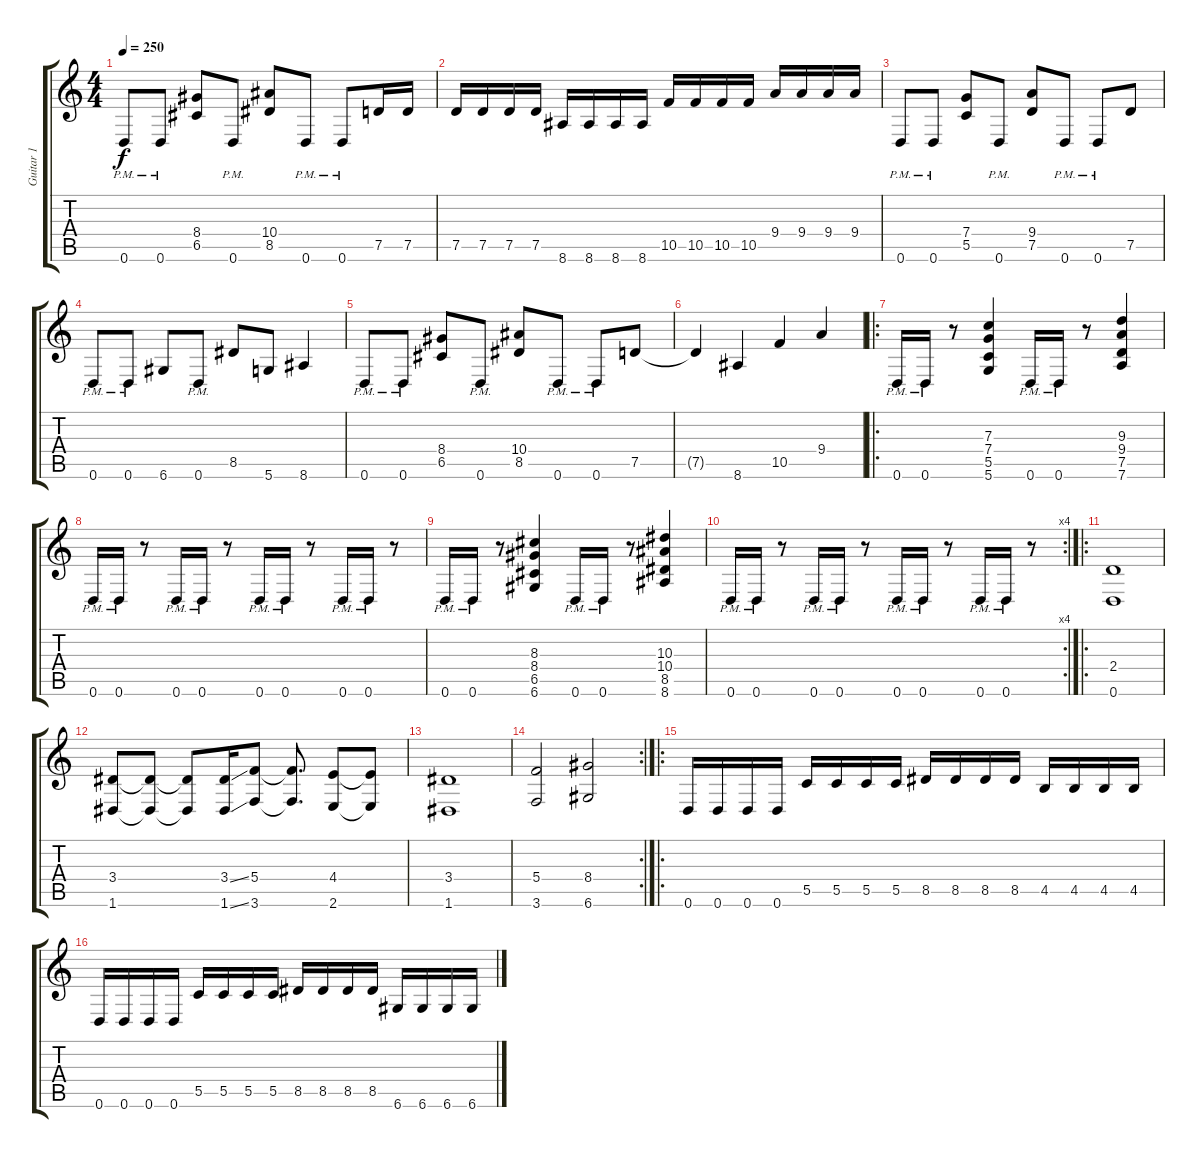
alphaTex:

\track ("Guitar 1" "Guitar 1") {instrument distortionguitar}
\staff {score tabs}
\tuning (D4 A3 F3 C3 G2 D2) {hide}
\ts (4 4)
\tempo 250
\clef g2
\ks c
0.6{pm}.8{dy f} 0.6{pm}.8 (8.4 6.5).8 0.6{pm}.8 (10.4 8.5).8 0.6{pm}.8 0.6{pm}.8 7.5.16 7.5.16 |
7.5.16 7.5.16 7.5.16 7.5.16 8.6.16 8.6.16 8.6.16 8.6.16 10.5.16 10.5.16 10.5.16 10.5.16 9.4.16 9.4.16 9.4.16 9.4.16 |
0.6{pm}.8 0.6{pm}.8 (7.4 5.5).8 0.6{pm}.8 (9.4 7.5).8 0.6{pm}.8 0.6{pm}.8 7.5.8 |
0.6{pm}.8 0.6{pm}.8 6.6.8 0.6{pm}.8 8.5.8 5.6.8 8.6.4 |
0.6{pm}.8 0.6{pm}.8 (8.4 6.5).8 0.6{pm}.8 (10.4 8.5).8 0.6{pm}.8 0.6{pm}.8 7.5.8 |
7.5{t}.4 8.6.4 10.5.4 9.4.4 |
\ro
0.6{pm}.16 0.6{pm}.16 r.8 (7.3 7.4 5.5 5.6).4 0.6{pm}.16 0.6{pm}.16 r.8 (9.3 9.4 7.5 7.6).4 |
0.6{pm}.16 0.6{pm}.16 r.8 0.6{pm}.16 0.6{pm}.16 r.8 0.6{pm}.16 0.6{pm}.16 r.8 0.6{pm}.16 0.6{pm}.16 r.8 |
0.6{pm}.16 0.6{pm}.16 r.8 (8.3 8.4 6.5 6.6).4 0.6{pm}.16 0.6{pm}.16 r.8 (10.3 10.4 8.5 8.6).4 |
\rc 4
0.6{pm}.16 0.6{pm}.16 r.8 0.6{pm}.16 0.6{pm}.16 r.8 0.6{pm}.16 0.6{pm}.16 r.8 0.6{pm}.16 0.6{pm}.16 r.8 |
\ro
(2.4 0.6).1 |
(3.4 1.6).8 (3.4{t} 1.6{t}).8 (3.4{t} 1.6{t}).8 (3.4{ss} 1.6{ss}).16 (5.4 3.6).8 (5.4{t} 3.6{t}).8{d} (4.4 2.6).8 (4.4{t} 2.6{t}).8 |
(3.4 1.6).1 |
\rc 2
(5.4 3.6).2 (8.4 6.6).2 |
\ro
0.6.16 0.6.16 0.6.16 0.6.16 5.5.16 5.5.16 5.5.16 5.5.16 8.5.16 8.5.16 8.5.16 8.5.16 4.5.16 4.5.16 4.5.16 4.5.16 |
0.6.16 0.6.16 0.6.16 0.6.16 5.5.16 5.5.16 5.5.16 5.5.16 8.5.16 8.5.16 8.5.16 8.5.16 6.6.16 6.6.16 6.6.16 6.6.16
